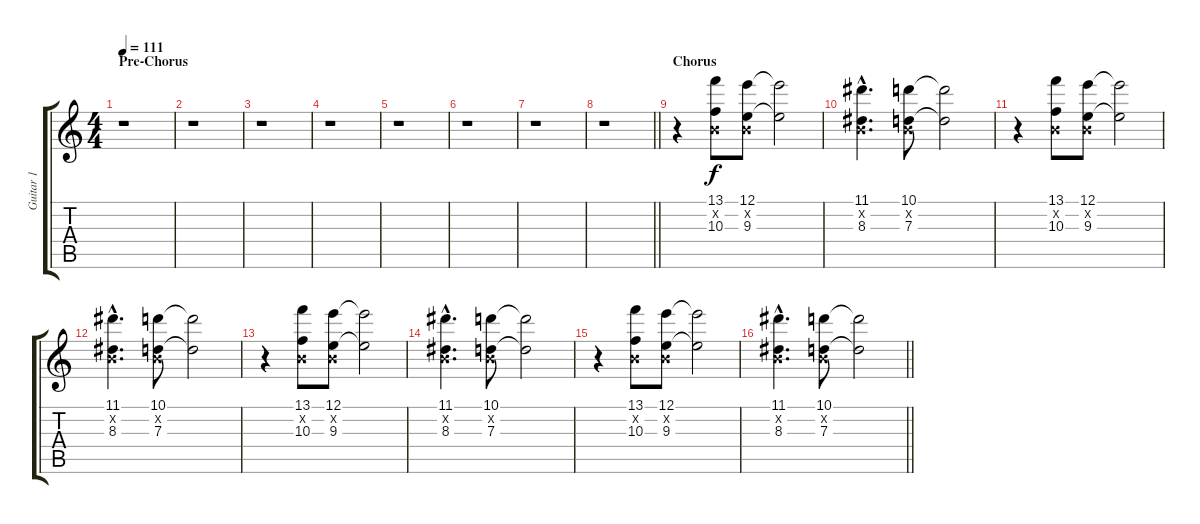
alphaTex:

\track ("Guitar 1" "Guitar 1") {instrument distortionguitar}
\staff {score tabs}
\tuning (E4 B3 G3 D3 A2 D2) {hide}
\ts (4 4)
\section ("" "Pre-Chorus")
\tempo 111
\clef g2
\ks c
r.1{dy f} |
r.1 |
r.1 |
r.1 |
r.1 |
r.1 |
r.1 |
\barLineRight lightlight
r.1 |
\section ("" "Chorus")
r.4 (13.1 0.2{x} 10.3).8 (12.1 0.2{x} 9.3).8 (12.1{t} 9.3{t}).2 |
(11.1{hac} 0.2{hac x} 8.3{hac}).4{d} (10.1 0.2{x} 7.3).8 (10.1{t} 7.3{t}).2 |
r.4 (13.1 0.2{x} 10.3).8 (12.1 0.2{x} 9.3).8 (12.1{t} 9.3{t}).2 |
(11.1{hac} 0.2{hac x} 8.3{hac}).4{d} (10.1 0.2{x} 7.3).8 (10.1{t} 7.3{t}).2 |
r.4 (13.1 0.2{x} 10.3).8 (12.1 0.2{x} 9.3).8 (12.1{t} 9.3{t}).2 |
(11.1{hac} 0.2{hac x} 8.3{hac}).4{d} (10.1 0.2{x} 7.3).8 (10.1{t} 7.3{t}).2 |
r.4 (13.1 0.2{x} 10.3).8 (12.1 0.2{x} 9.3).8 (12.1{t} 9.3{t}).2 |
\barLineRight lightlight
(11.1{hac} 0.2{hac x} 8.3{hac}).4{d} (10.1 0.2{x} 7.3).8 (10.1{t} 7.3{t}).2
